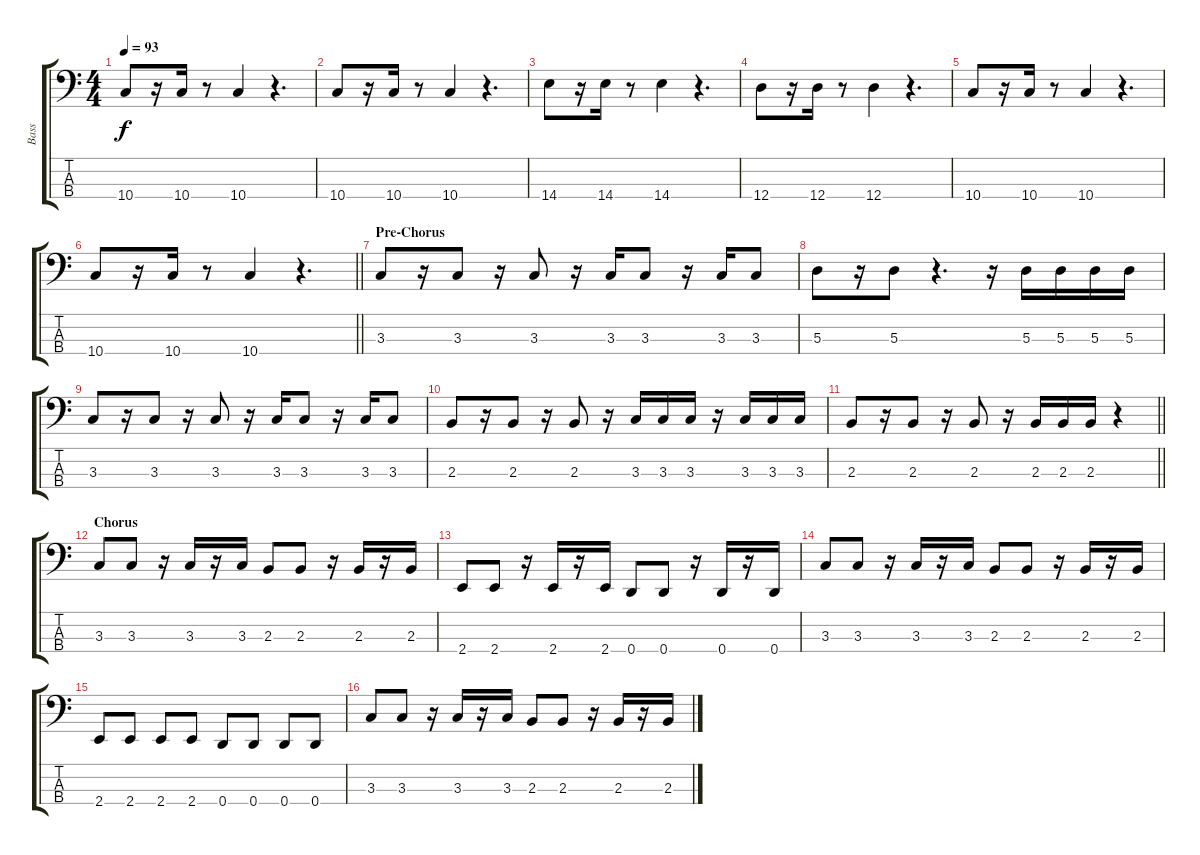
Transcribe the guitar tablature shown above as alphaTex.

\track ("Bass" "Bass") {instrument electricbassfinger}
\staff {score tabs}
\tuning (G2 D2 A1 D1) {hide}
\ts (4 4)
\tempo 93
\clef f4
\ks c
10.4.8{dy f} r.16 10.4.16 r.8 10.4.4 r.4{d} |
10.4.8 r.16 10.4.16 r.8 10.4.4 r.4{d} |
14.4.8{instrument synthbass2} r.16 14.4.16 r.8 14.4.4 r.4{d} |
12.4.8 r.16 12.4.16 r.8 12.4.4 r.4{d} |
10.4.8 r.16 10.4.16 r.8 10.4.4 r.4{d} |
\barLineRight lightlight
10.4.8 r.16 10.4.16 r.8 10.4.4 r.4{d} |
\section ("" "Pre-Chorus")
3.3.8{instrument electricbassfinger} r.16 3.3.8 r.16 3.3.8 r.16 3.3.16 3.3.8 r.16 3.3.16 3.3.8 |
5.3.8 r.16 5.3.8 r.4{d} r.16 5.3.16 5.3.16 5.3.16 5.3.16 |
3.3.8 r.16 3.3.8 r.16 3.3.8 r.16 3.3.16 3.3.8 r.16 3.3.16 3.3.8 |
2.3.8 r.16 2.3.8 r.16 2.3.8 r.16 3.3.16 3.3.16 3.3.16 r.16 3.3.16 3.3.16 3.3.16 |
\barLineRight lightlight
2.3.8 r.16 2.3.8 r.16 2.3.8 r.16 2.3.16 2.3.16 2.3.16 r.4 |
\section ("" "Chorus")
3.3.8 3.3.8 r.16 3.3.16 r.16 3.3.16 2.3.8 2.3.8 r.16 2.3.16 r.16 2.3.16 |
2.4.8 2.4.8 r.16 2.4.16 r.16 2.4.16 0.4.8 0.4.8 r.16 0.4.16 r.16 0.4.16 |
3.3.8 3.3.8 r.16 3.3.16 r.16 3.3.16 2.3.8 2.3.8 r.16 2.3.16 r.16 2.3.16 |
2.4.8 2.4.8 2.4.8 2.4.8 0.4.8 0.4.8 0.4.8 0.4.8 |
3.3.8 3.3.8 r.16 3.3.16 r.16 3.3.16 2.3.8 2.3.8 r.16 2.3.16 r.16 2.3.16
